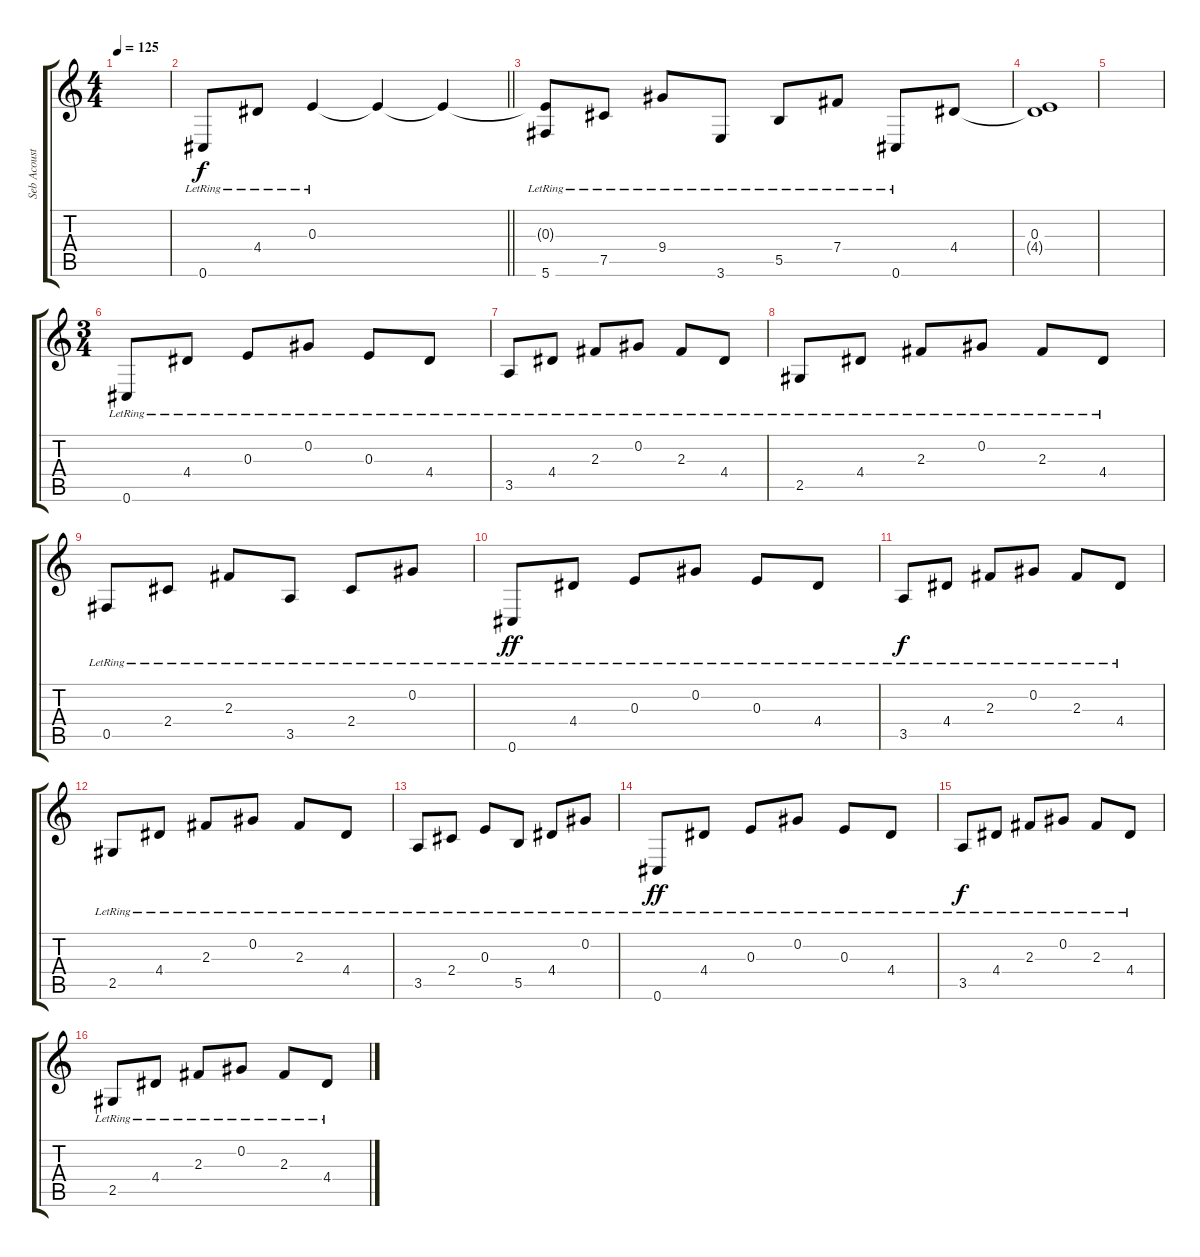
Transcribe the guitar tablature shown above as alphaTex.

\track ("Seb Acoustique" "Seb Acoust") {instrument acousticguitarsteel}
\staff {score tabs}
\tuning (Db4 Ab3 E3 B2 Gb2 Db2) {hide}
\ts (4 4)
\tempo 125
\clef g2
\ks c
|
\barLineRight lightlight
0.6{lr}.8 4.4{lr}.8 0.3{lr}.4 0.3{t}.4 0.3{t}.4 |
(0.3{t} 5.6{lr}).8 7.5{lr}.8 9.4{lr}.8 3.6{lr}.8 5.5{lr}.8 7.4{lr}.8 0.6{lr}.8 4.4.8 |
(0.3 4.4{t}).1 |
|
\ts (3 4)
0.6{lr}.8 4.4{lr}.8 0.3{lr}.8 0.2{lr}.8 0.3{lr}.8 4.4{lr}.8 |
3.5{lr}.8{dy f} 4.4{lr}.8 2.3{lr}.8 0.2{lr}.8 2.3{lr}.8 4.4{lr}.8 |
2.5{lr}.8 4.4{lr}.8 2.3{lr}.8 0.2{lr}.8 2.3{lr}.8 4.4{lr}.8 |
0.5{lr}.8 2.4{lr}.8 2.3{lr}.8 3.5{lr}.8 2.4{lr}.8 0.2{lr}.8 |
0.6{lr}.8{dy ff} 4.4{lr}.8 0.3{lr}.8 0.2{lr}.8 0.3{lr}.8 4.4{lr}.8 |
3.5{lr}.8{dy f} 4.4{lr}.8 2.3{lr}.8 0.2{lr}.8 2.3{lr}.8 4.4{lr}.8 |
2.5{lr}.8 4.4{lr}.8 2.3{lr}.8 0.2{lr}.8 2.3{lr}.8 4.4{lr}.8 |
3.5{lr}.8 2.4{lr}.8 0.3{lr}.8 5.5{lr}.8 4.4{lr}.8 0.2{lr}.8 |
0.6{lr}.8{dy ff} 4.4{lr}.8 0.3{lr}.8 0.2{lr}.8 0.3{lr}.8 4.4{lr}.8 |
3.5{lr}.8{dy f} 4.4{lr}.8 2.3{lr}.8 0.2{lr}.8 2.3{lr}.8 4.4{lr}.8 |
2.5{lr}.8 4.4{lr}.8 2.3{lr}.8 0.2{lr}.8 2.3{lr}.8 4.4{lr}.8
